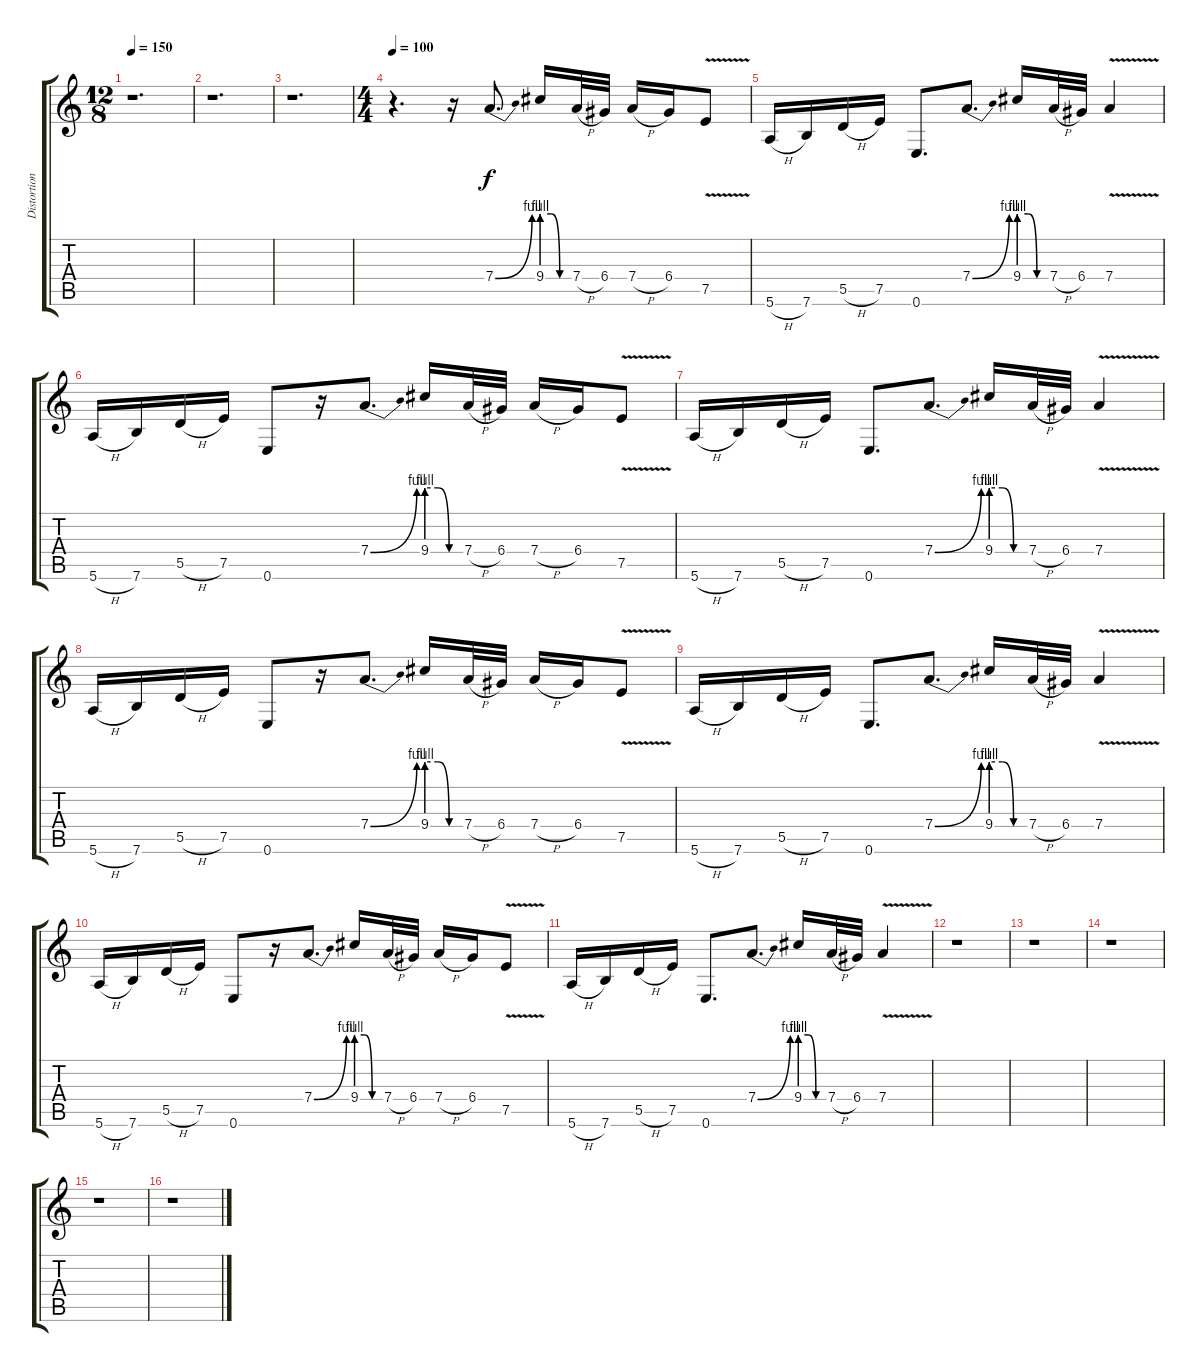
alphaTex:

\track ("Distortion Guitar 2" "Distortion") {instrument distortionguitar}
\staff {score tabs}
\tuning (E4 B3 G3 D3 A2 E2) {hide}
\ts (12 8)
\tempo 150
\clef g2
\ks c
r.1{d dy f} |
r.1{d} |
r.1{d} |
\ts (4 4)
\tempo 100
r.4{d} r.16 7.4{be (bend 0 0 60 4)}.8{d} 9.4{be (custom 0 4 20 4 40 0 60 0)}.16 7.4{h}.32 6.4.32 7.4{h}.16 6.4.16 7.5{v}.8 |
5.6{h}.16 7.6.16 5.5{h}.16 7.5.16 0.6.8{d} 7.4{be (bend 0 0 60 4)}.8{d} 9.4{be (custom 0 4 20 4 40 0 60 0)}.16 7.4{h}.32 6.4.32 7.4{v}.4 |
5.6{h}.16 7.6.16 5.5{h}.16 7.5.16 0.6.8 r.16 7.4{be (bend 0 0 60 4)}.8{d} 9.4{be (custom 0 4 20 4 40 0 60 0)}.16 7.4{h}.32 6.4.32 7.4{h}.16 6.4.16 7.5{v}.8 |
5.6{h}.16 7.6.16 5.5{h}.16 7.5.16 0.6.8{d} 7.4{be (bend 0 0 60 4)}.8{d} 9.4{be (custom 0 4 20 4 40 0 60 0)}.16 7.4{h}.32 6.4.32 7.4{v}.4 |
5.6{h}.16 7.6.16 5.5{h}.16 7.5.16 0.6.8 r.16 7.4{be (bend 0 0 60 4)}.8{d} 9.4{be (custom 0 4 20 4 40 0 60 0)}.16 7.4{h}.32 6.4.32 7.4{h}.16 6.4.16 7.5{v}.8 |
5.6{h}.16 7.6.16 5.5{h}.16 7.5.16 0.6.8{d} 7.4{be (bend 0 0 60 4)}.8{d} 9.4{be (custom 0 4 20 4 40 0 60 0)}.16 7.4{h}.32 6.4.32 7.4{v}.4 |
5.6{h}.16 7.6.16 5.5{h}.16 7.5.16 0.6.8 r.16 7.4{be (bend 0 0 60 4)}.8{d} 9.4{be (custom 0 4 20 4 40 0 60 0)}.16 7.4{h}.32 6.4.32 7.4{h}.16 6.4.16 7.5{v}.8 |
5.6{h}.16 7.6.16 5.5{h}.16 7.5.16 0.6.8{d} 7.4{be (bend 0 0 60 4)}.8{d} 9.4{be (custom 0 4 20 4 40 0 60 0)}.16 7.4{h}.32 6.4.32 7.4{v}.4 |
r.1 |
r.1 |
r.1 |
r.1 |
r.1
